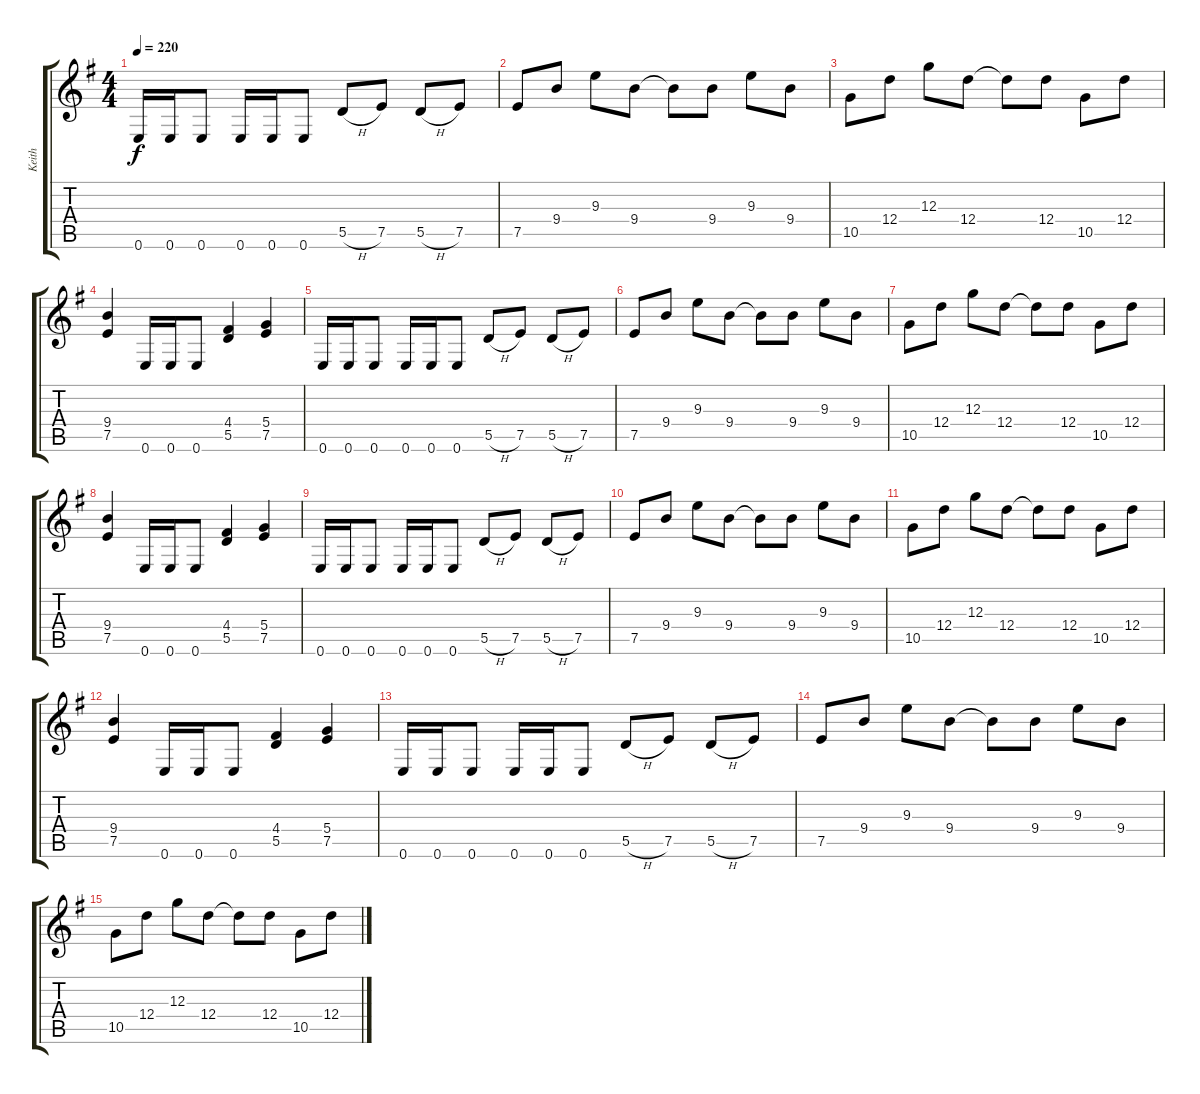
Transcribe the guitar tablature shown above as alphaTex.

\track ("Keith" "Keith") {instrument distortionguitar}
\staff {score tabs}
\tuning (E4 B3 G3 D3 A2 E2) {hide}
\ts (4 4)
\tempo 220
\clef g2
\ks g
0.6.16{dy f} 0.6.16 0.6.8 0.6.16 0.6.16 0.6.8 5.5{h}.8 7.5.8 5.5{h}.8 7.5.8 |
7.5.8 9.4.8 9.3.8 9.4.8 9.4{t}.8 9.4.8 9.3.8 9.4.8 |
10.5.8 12.4.8 12.3.8 12.4.8 12.4{t}.8 12.4.8 10.5.8 12.4.8 |
(9.4 7.5).4 0.6.16 0.6.16 0.6.8 (4.4 5.5).4 (5.4 7.5).4 |
0.6.16 0.6.16 0.6.8 0.6.16 0.6.16 0.6.8 5.5{h}.8 7.5.8 5.5{h}.8 7.5.8 |
7.5.8 9.4.8 9.3.8 9.4.8 9.4{t}.8 9.4.8 9.3.8 9.4.8 |
10.5.8 12.4.8 12.3.8 12.4.8 12.4{t}.8 12.4.8 10.5.8 12.4.8 |
(9.4 7.5).4 0.6.16 0.6.16 0.6.8 (4.4 5.5).4 (5.4 7.5).4 |
0.6.16 0.6.16 0.6.8 0.6.16 0.6.16 0.6.8 5.5{h}.8 7.5.8 5.5{h}.8 7.5.8 |
7.5.8 9.4.8 9.3.8 9.4.8 9.4{t}.8 9.4.8 9.3.8 9.4.8 |
10.5.8 12.4.8 12.3.8 12.4.8 12.4{t}.8 12.4.8 10.5.8 12.4.8 |
(9.4 7.5).4 0.6.16 0.6.16 0.6.8 (4.4 5.5).4 (5.4 7.5).4 |
0.6.16 0.6.16 0.6.8 0.6.16 0.6.16 0.6.8 5.5{h}.8 7.5.8 5.5{h}.8 7.5.8 |
7.5.8 9.4.8 9.3.8 9.4.8 9.4{t}.8 9.4.8 9.3.8 9.4.8 |
10.5.8 12.4.8 12.3.8 12.4.8 12.4{t}.8 12.4.8 10.5.8 12.4.8
